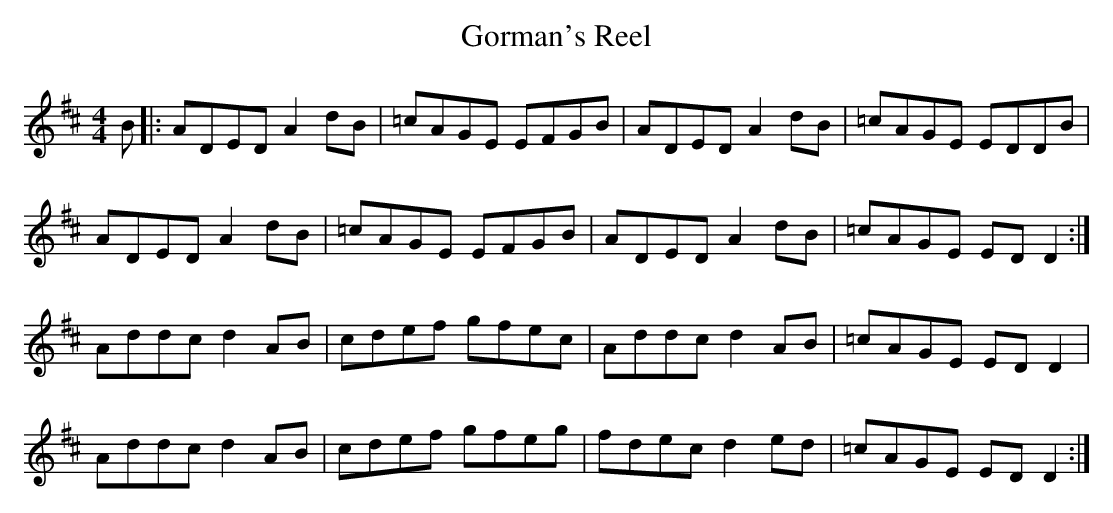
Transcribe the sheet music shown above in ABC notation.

X:1
T: Gorman's Reel
M: 4/4
L: 1/8
K: D
B |: ADED A2 dB |=cAGE EFGB |ADED A2 dB |=cAGE EDDB |
ADED A2 dB |=cAGE EFGB | ADED A2 dB | =cAGE ED D2 :|
Addc d2 AB |cdef gfec |Addc d2 AB | =cAGE ED D2 |
Addc d2 AB |cdef gfeg |fdec d2 ed | =cAGE ED D2 :|
